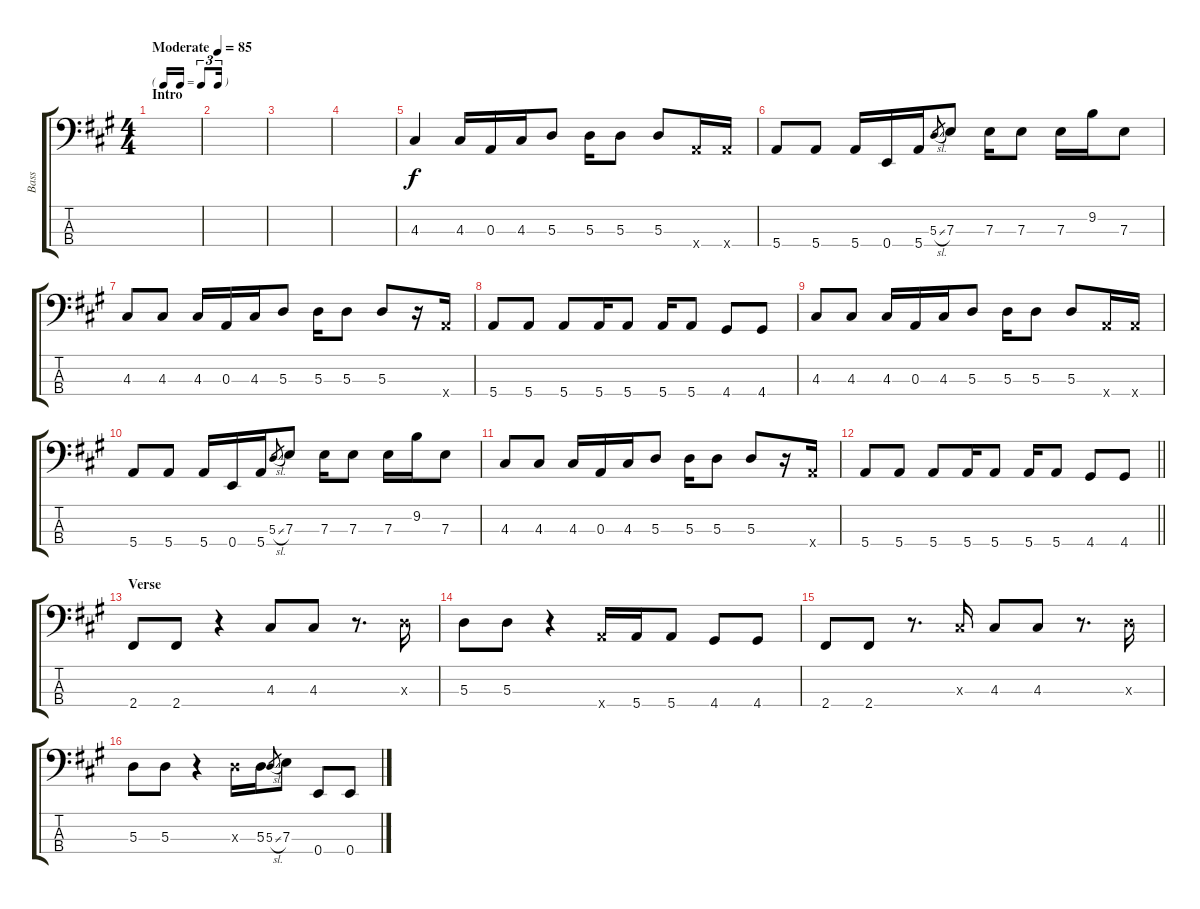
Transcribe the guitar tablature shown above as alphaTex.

\track ("Bass" "Bass") {instrument electricbassfinger}
\staff {score tabs}
\tuning (G2 D2 A1 E1) {hide}
\ts (4 4)
\tf triplet16th
\section ("" "Intro")
\tempo (85 "Moderate")
\clef f4
\ks a
|
|
|
|
4.3.4 4.3.16 0.3.16 4.3.16 5.3.8 5.3.16 5.3.8 5.3.8 5.4{x}.16 5.4{x}.16 |
5.4.8 5.4.8 5.4.16 0.4.16 5.4.16 5.3{sl}.8{gr} 7.3.8 7.3.16 7.3.8 7.3.16 9.2.16 7.3.8 |
4.3.8 4.3.8 4.3.16 0.3.16 4.3.16 5.3.8 5.3.16 5.3.8 5.3.8 r.16 5.4{x}.16 |
5.4.8 5.4.8 5.4.8 5.4.16 5.4.8 5.4.16 5.4.8 4.4.8 4.4.8 |
4.3.8 4.3.8 4.3.16 0.3.16 4.3.16 5.3.8 5.3.16 5.3.8 5.3.8 5.4{x}.16 5.4{x}.16 |
5.4.8 5.4.8 5.4.16 0.4.16 5.4.16 5.3{sl}.8{gr} 7.3.8 7.3.16 7.3.8 7.3.16 9.2.16 7.3.8 |
4.3.8 4.3.8 4.3.16 0.3.16 4.3.16 5.3.8 5.3.16 5.3.8 5.3.8 r.16 5.4{x}.16 |
\barLineRight lightlight
5.4.8 5.4.8 5.4.8 5.4.16 5.4.8 5.4.16 5.4.8 4.4.8 4.4.8 |
\section ("" "Verse")
2.4.8 2.4.8 r.4 4.3.8 4.3.8 r.8{d} 5.3{x}.16 |
5.3.8 5.3.8 r.4 5.4{x}.16 5.4.16 5.4.8 4.4.8 4.4.8 |
2.4.8 2.4.8 r.8{d} 4.3{x}.16 4.3.8 4.3.8 r.8{d} 5.3{x}.16 |
5.3.8 5.3.8 r.4 5.3{x}.16 5.3.16 5.3{sl}.8{gr} 7.3.8 0.4.8 0.4.8
